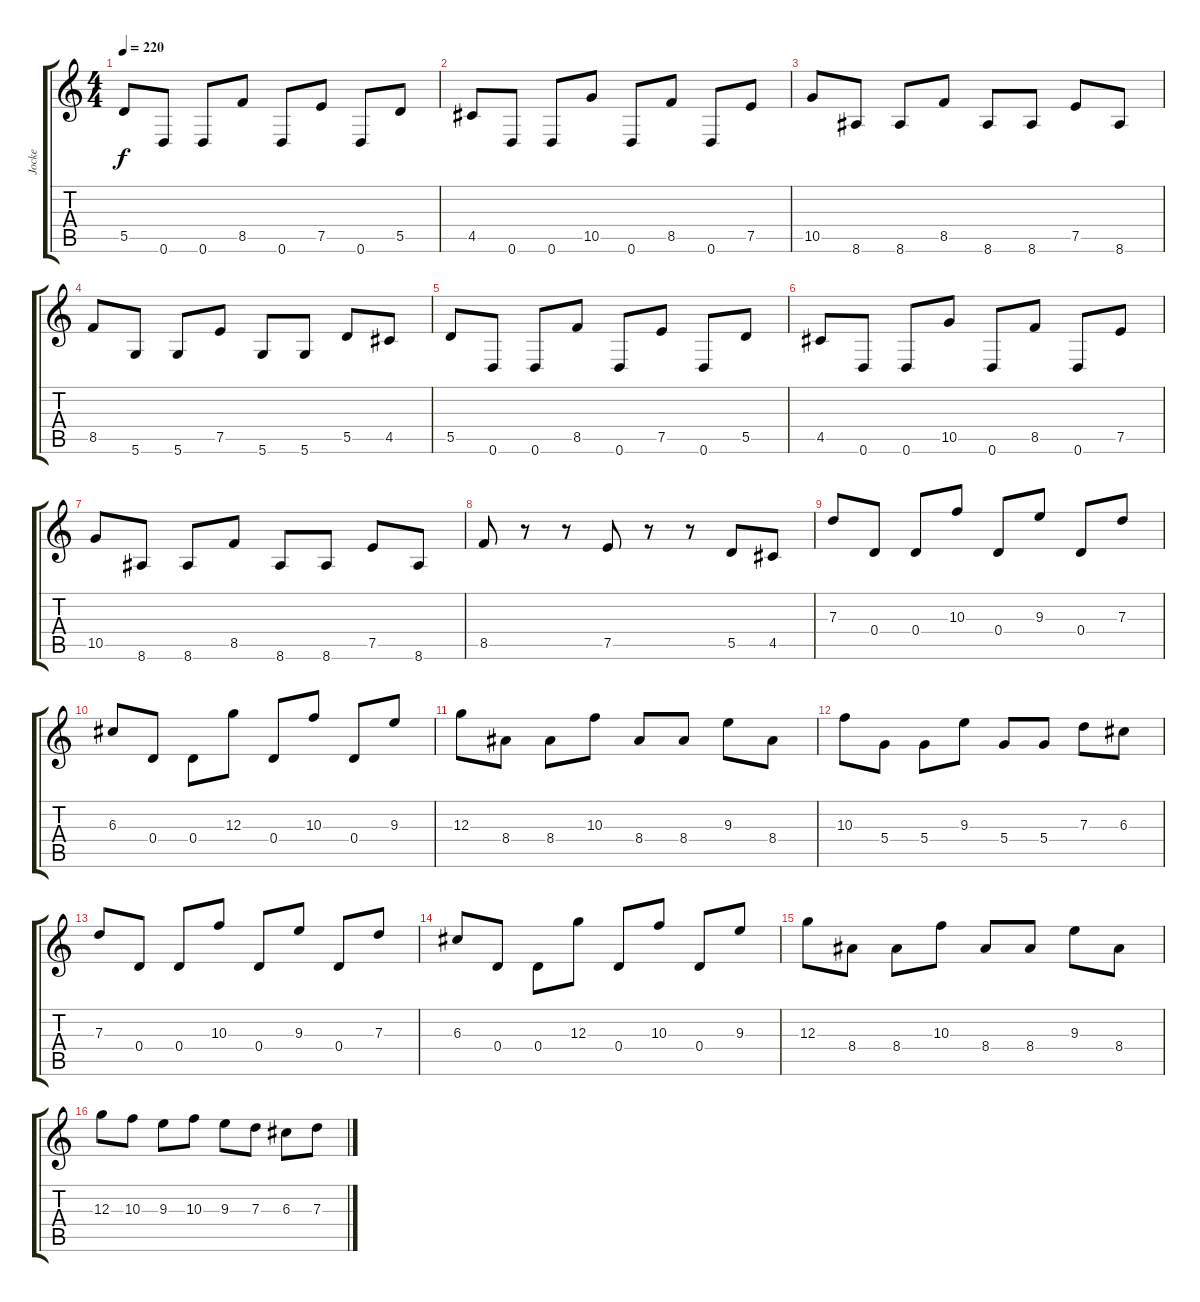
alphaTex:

\track ("Jocke" "Jocke") {instrument distortionguitar}
\staff {score tabs}
\tuning (E4 B3 G3 D3 A2 D2) {hide}
\ts (4 4)
\tempo 220
\clef g2
\ks c
5.5.8{dy f} 0.6.8 0.6.8 8.5.8 0.6.8 7.5.8 0.6.8 5.5.8 |
4.5.8 0.6.8 0.6.8 10.5.8 0.6.8 8.5.8 0.6.8 7.5.8 |
10.5.8 8.6.8 8.6.8 8.5.8 8.6.8 8.6.8 7.5.8 8.6.8 |
8.5.8 5.6.8 5.6.8 7.5.8 5.6.8 5.6.8 5.5.8 4.5.8 |
5.5.8 0.6.8 0.6.8 8.5.8 0.6.8 7.5.8 0.6.8 5.5.8 |
4.5.8 0.6.8 0.6.8 10.5.8 0.6.8 8.5.8 0.6.8 7.5.8 |
10.5.8 8.6.8 8.6.8 8.5.8 8.6.8 8.6.8 7.5.8 8.6.8 |
8.5.8 r.8 r.8 7.5.8 r.8 r.8 5.5.8 4.5.8 |
7.3.8 0.4.8 0.4.8 10.3.8 0.4.8 9.3.8 0.4.8 7.3.8 |
6.3.8 0.4.8 0.4.8 12.3.8 0.4.8 10.3.8 0.4.8 9.3.8 |
12.3.8 8.4.8 8.4.8 10.3.8 8.4.8 8.4.8 9.3.8 8.4.8 |
10.3.8 5.4.8 5.4.8 9.3.8 5.4.8 5.4.8 7.3.8 6.3.8 |
7.3.8 0.4.8 0.4.8 10.3.8 0.4.8 9.3.8 0.4.8 7.3.8 |
6.3.8 0.4.8 0.4.8 12.3.8 0.4.8 10.3.8 0.4.8 9.3.8 |
12.3.8 8.4.8 8.4.8 10.3.8 8.4.8 8.4.8 9.3.8 8.4.8 |
12.3.8 10.3.8 9.3.8 10.3.8 9.3.8 7.3.8 6.3.8 7.3.8
